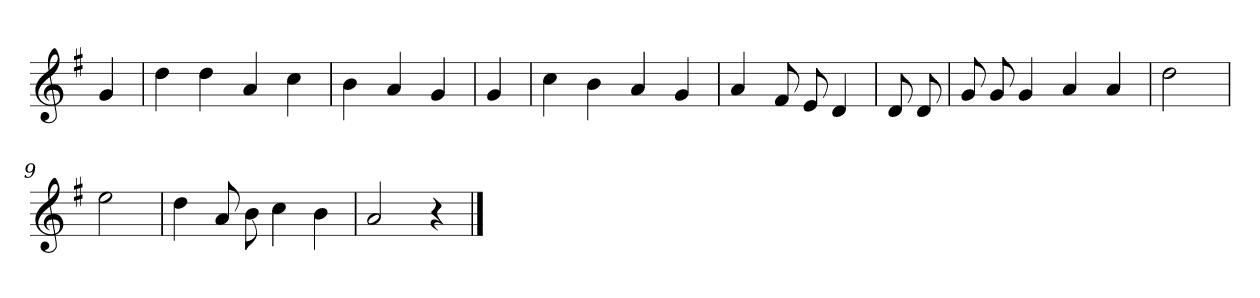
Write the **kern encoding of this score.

**kern
*part1
*staff1
*clefG2
*k[f#]
*G:
=
4g
=1
4dd
4dd
4a
4cc
=2
4b
4a
4g
=3
4g
=4
4cc
4b
4a
4g
=5
4a
8f#
8e
4d
=6
8d
8d
=7
8g
8g
4g
4a
4a
=8
2dd
=9
2ee
=10
4dd
8a
8b
4cc
4b
=11
2a
4r
==
*-
